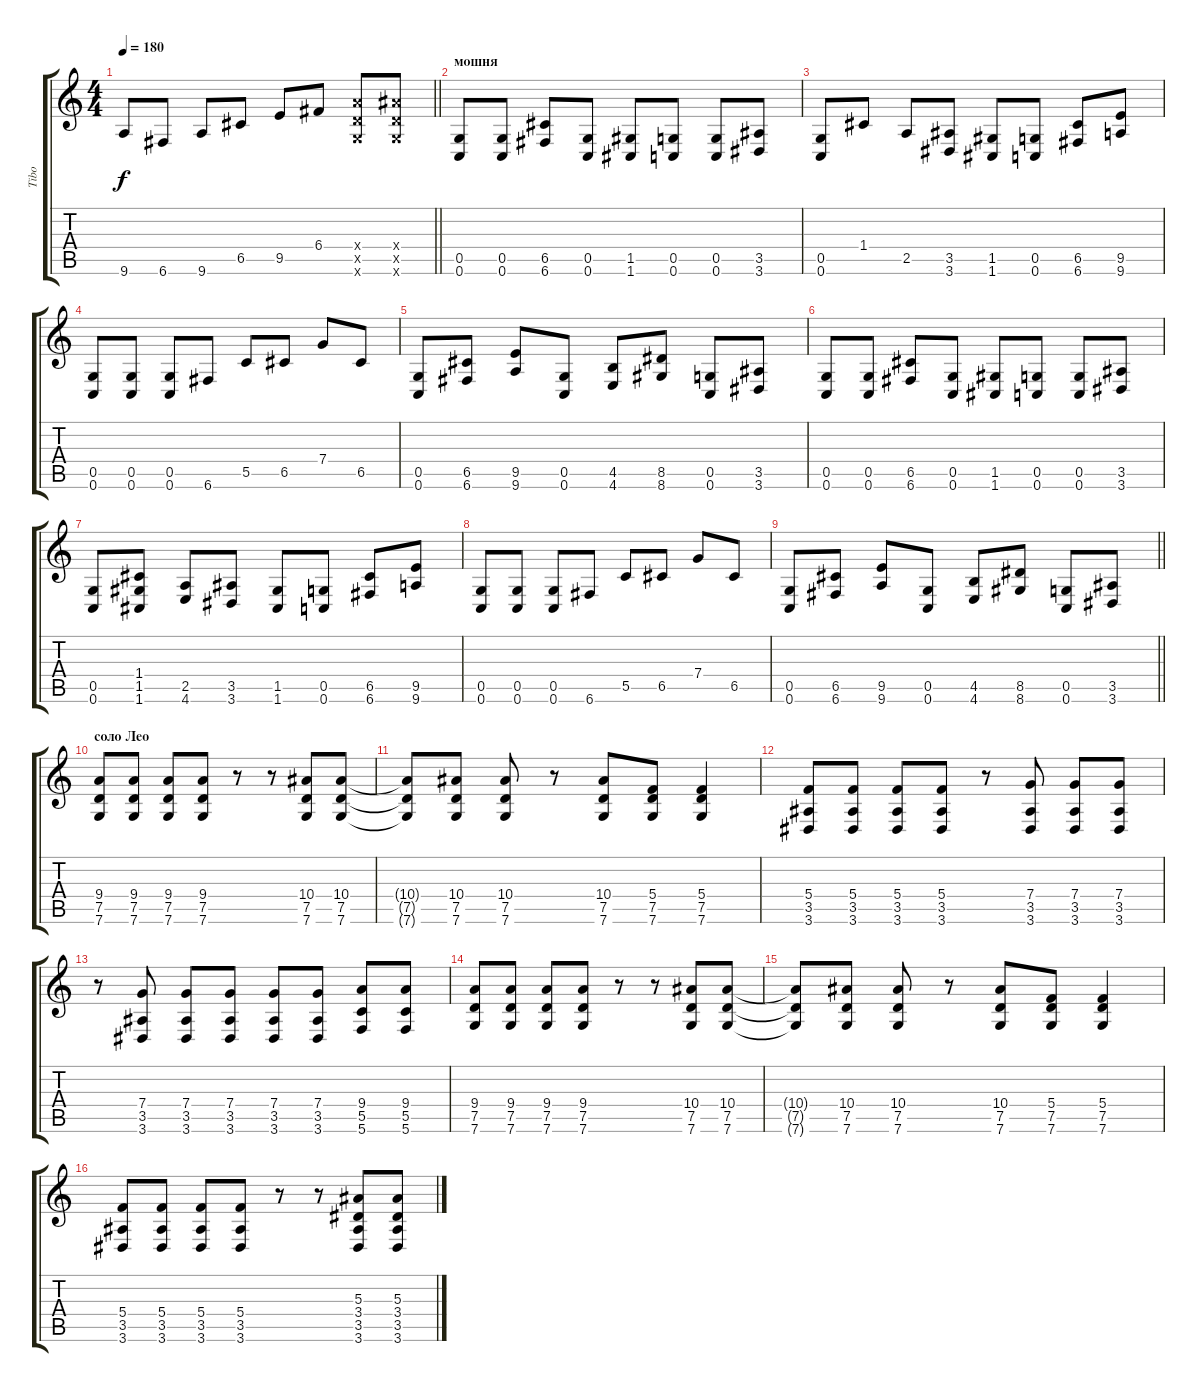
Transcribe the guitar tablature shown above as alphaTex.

\track ("Tibo" "Tibo") {instrument distortionguitar}
\staff {score tabs}
\tuning (D4 A3 F3 C3 G2 C2) {hide}
\ts (4 4)
\tempo 180
\clef g2
\barLineRight lightlight
\ks c
9.6{t}.8{dy f} 6.6.8{instrument distortionguitar} 9.6.8 6.5.8 9.5.8 6.4.8 (9.4{x} 7.5{x} 7.6{x}).8 (10.4{x} 7.5{x} 7.6{x}).8 |
\section ("" "мошня")
(0.5 0.6).8 (0.5 0.6).8 (6.5 6.6).8 (0.5 0.6).8 (1.5 1.6).8 (0.5 0.6).8 (0.5 0.6).8 (3.5 3.6).8 |
(0.5 0.6).8 1.4.8 2.5.8 (3.5 3.6).8 (1.5 1.6).8 (0.5 0.6).8 (6.5 6.6).8 (9.5 9.6).8 |
(0.5 0.6).8 (0.5 0.6).8 (0.5 0.6).8 6.6.8 5.5.8 6.5.8 7.4.8 6.5.8 |
(0.5 0.6).8 (6.5 6.6).8 (9.5 9.6).8 (0.5 0.6).8 (4.5 4.6).8 (8.5 8.6).8 (0.5 0.6).8 (3.5 3.6).8 |
(0.5 0.6).8 (0.5 0.6).8 (6.5 6.6).8 (0.5 0.6).8 (1.5 1.6).8 (0.5 0.6).8 (0.5 0.6).8 (3.5 3.6).8 |
(0.5 0.6).8 (1.4 1.5 1.6).8 (2.5 4.6).8 (3.5 3.6).8 (1.5 1.6).8 (0.5 0.6).8 (6.5 6.6).8 (9.5 9.6).8 |
(0.5 0.6).8 (0.5 0.6).8 (0.5 0.6).8 6.6.8 5.5.8 6.5.8 7.4.8 6.5.8 |
\barLineRight lightlight
(0.5 0.6).8 (6.5 6.6).8 (9.5 9.6).8 (0.5 0.6).8 (4.5 4.6).8 (8.5 8.6).8 (0.5 0.6).8 (3.5 3.6).8 |
\section ("" "соло Лео")
(9.4 7.5 7.6).8{volume 13} (9.4 7.5 7.6).8 (9.4 7.5 7.6).8 (9.4 7.5 7.6).8 r.8 r.8 (10.4 7.5 7.6).8 (10.4 7.5 7.6).8 |
(10.4{t} 7.5{t} 7.6{t}).8 (10.4 7.5 7.6).8 (10.4 7.5 7.6).8 r.8 (10.4 7.5 7.6).8 (5.4 7.5 7.6).8 (5.4 7.5 7.6).4 |
(5.4 3.5 3.6).8 (5.4 3.5 3.6).8 (5.4 3.5 3.6).8 (5.4 3.5 3.6).8 r.8 (7.4 3.5 3.6).8 (7.4 3.5 3.6).8 (7.4 3.5 3.6).8 |
r.8 (7.4 3.5 3.6).8 (7.4 3.5 3.6).8 (7.4 3.5 3.6).8 (7.4 3.5 3.6).8 (7.4 3.5 3.6).8 (9.4 5.5 5.6).8 (9.4 5.5 5.6).8 |
(9.4 7.5 7.6).8 (9.4 7.5 7.6).8 (9.4 7.5 7.6).8 (9.4 7.5 7.6).8 r.8 r.8 (10.4 7.5 7.6).8 (10.4 7.5 7.6).8 |
(10.4{t} 7.5{t} 7.6{t}).8 (10.4 7.5 7.6).8 (10.4 7.5 7.6).8 r.8 (10.4 7.5 7.6).8 (5.4 7.5 7.6).8 (5.4 7.5 7.6).4 |
(5.4 3.5 3.6).8 (5.4 3.5 3.6).8 (5.4 3.5 3.6).8 (5.4 3.5 3.6).8 r.8 r.8 (5.3 3.4 3.5 3.6).8 (5.3 3.4 3.5 3.6).8
